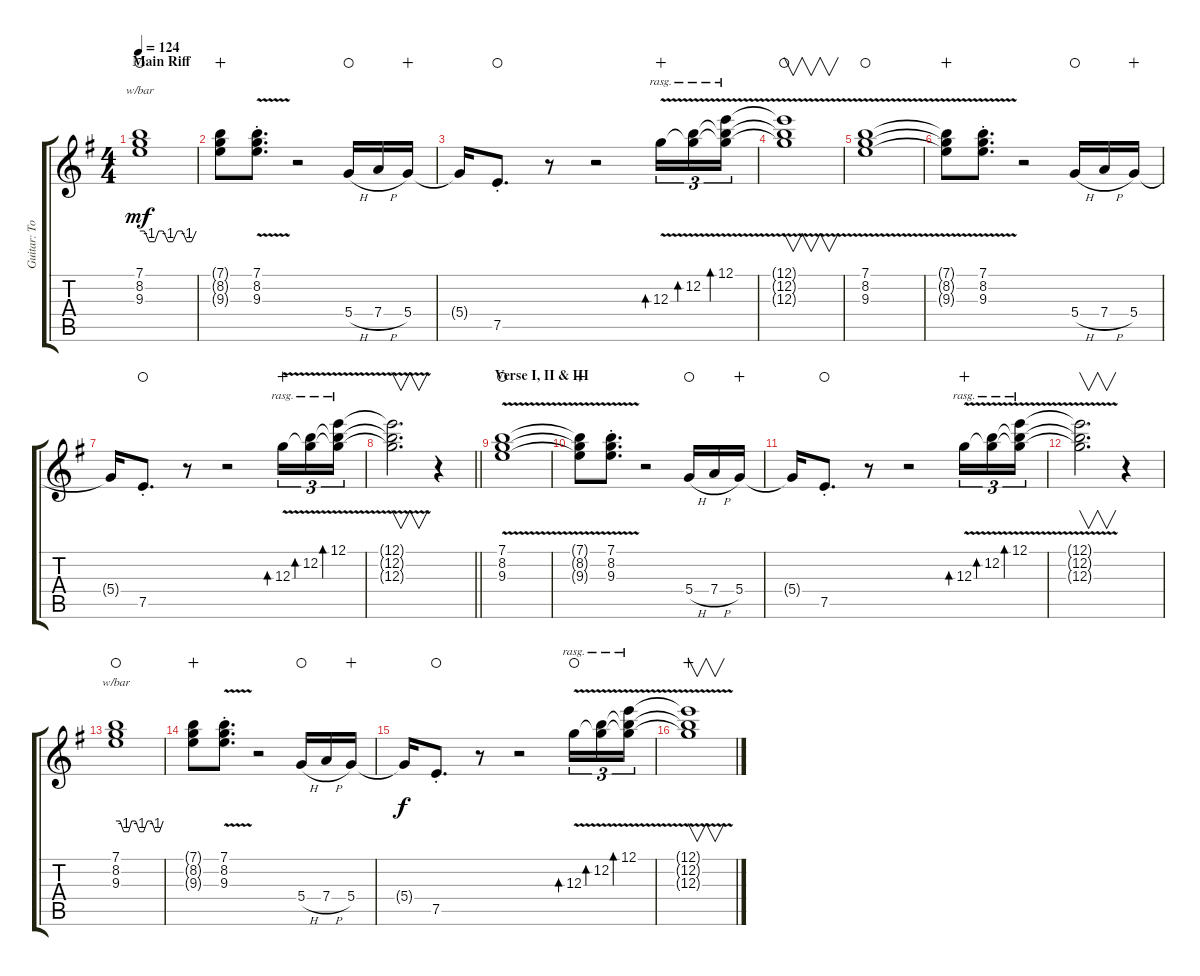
\track ("Guitar: Tony" "Guitar: To") {instrument distortionguitar}
\staff {score tabs}
\tuning (E4 B3 G3 D3 A2 E2) {hide}
\ts (4 4)
\section ("" "Main Riff")
\tempo 124
\clef g2
\ks g
(7.1 8.2 9.3).1{tbe (custom default 0 0 5 0 10 -4 16 -4 20 0 25 0 30 -4 35 -4 40 0 45 0 50 -4 55 -4 60 0) dy mf waho} |
(7.1{t} 8.2{t} 9.3{t}).8{wahc} (7.1{st} 8.2{st} 9.3{v st}).8{d} r.2 5.4{h}.16{waho} 7.4{h}.16 5.4.16{wahc} |
5.4{t}.16 7.5{st}.8{d waho} r.8 r.2 12.3{v}.16{tu (3 2) bd 480 rasg ii wahc} (12.2{v} 12.3{t}).16{tu (3 2) bd 480 rasg ii} (12.1{v} 12.2{t} 12.3{t}).16{tu (3 2) bd 480 rasg ii} |
(12.1{t} 12.2{t} 12.3{t}).1{v waho} |
(7.1 8.2 9.3{v}).1{waho} |
(7.1{t} 8.2{t} 9.3{t}).8{wahc} (7.1{st} 8.2{st} 9.3{v st}).8{d} r.2 5.4{h}.16{waho} 7.4{h}.16 5.4.16{wahc} |
5.4{t}.16 7.5{st}.8{d waho} r.8 r.2 12.3{v}.16{tu (3 2) bd 480 rasg ii wahc} (12.2{v} 12.3{t}).16{tu (3 2) bd 480 rasg ii} (12.1{v} 12.2{t} 12.3{t}).16{tu (3 2) bd 480 rasg ii} |
\barLineRight lightlight
(12.1{t} 12.2{t} 12.3{t}).2{v d} r.4 |
\section ("" "Verse I, II & III")
(7.1 8.2 9.3{v}).1{waho} |
(7.1{t} 8.2{t} 9.3{t}).8{wahc} (7.1{st} 8.2{st} 9.3{v st}).8{d} r.2 5.4{h}.16{waho} 7.4{h}.16 5.4.16{wahc} |
5.4{t}.16 7.5{st}.8{d waho} r.8 r.2 12.3{v}.16{tu (3 2) bd 480 rasg ii wahc} (12.2{v} 12.3{t}).16{tu (3 2) bd 480 rasg ii} (12.1{v} 12.2{t} 12.3{t}).16{tu (3 2) bd 480 rasg ii} |
(12.1{t} 12.2{t} 12.3{t}).2{v d} r.4 |
(7.1 8.2 9.3).1{tbe (custom default 0 0 5 0 10 -4 16 -4 20 0 25 0 30 -4 35 -4 40 0 45 0 50 -4 55 -4 60 0) waho} |
(7.1{t} 8.2{t} 9.3{t}).8{wahc} (7.1{st} 8.2{st} 9.3{v st}).8{d} r.2 5.4{h}.16{waho} 7.4{h}.16 5.4.16{wahc} |
5.4{t}.16{dy f} 7.5{st}.8{d waho} r.8 r.2 12.3{v}.16{tu (3 2) bd 480 rasg ii waho} (12.2{v} 12.3{t}).16{tu (3 2) bd 480 rasg ii} (12.1{v} 12.2{t} 12.3{t}).16{tu (3 2) bd 480 rasg ii} |
(12.1{t} 12.2{t} 12.3{t}).1{v wahc}
